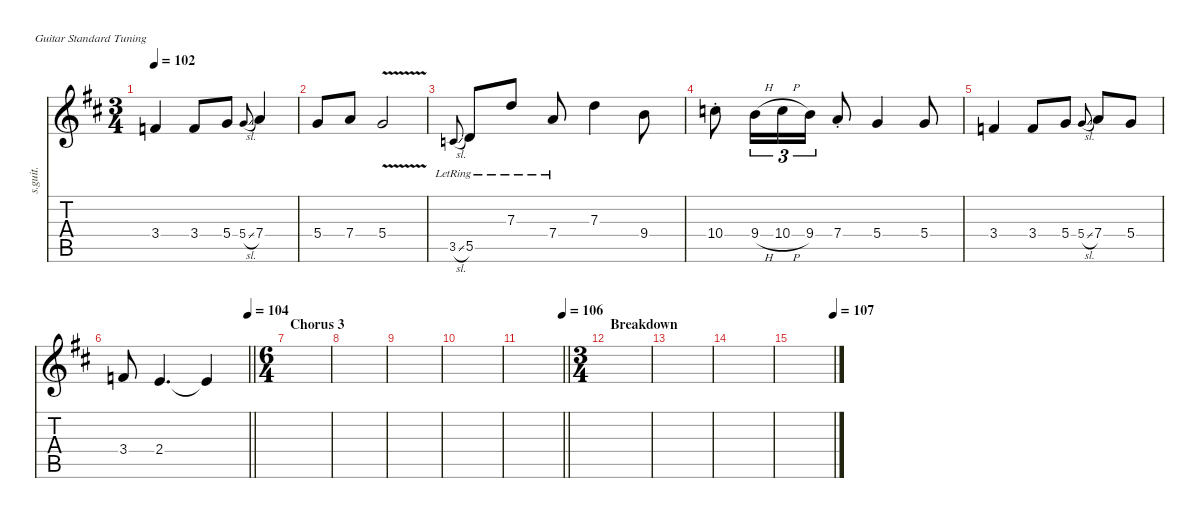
\defaultSystemsLayout 4
\hideDynamics
\bracketExtendMode nobrackets
\otherSystemsTrackNameOrientation horizontal
\track ("Kirk Hammett (Acoustic)" "s.guit.") {defaultSystemsLayout 32 instrument acousticguitarsteel}
\staff {score tabs}
\tuning (E4 B3 G3 D3 A2 E2)
\ts (3 4)
\tempo 102
\clef g2
\ks bminor
3.4{acc forcenatural}.4{dy f beam Up} 3.4{acc forcenatural}.8{beam Up} 5.4{acc forcenatural}.8{beam Up} 5.4{sl acc forcenatural}.8{gr onbeat dy mf beam Up} 7.4{acc forcenatural}.4{dy f beam Up} |
5.4{acc forcenatural}.8{beam Up} 7.4{acc forcenatural}.8{beam Up} 5.4{v acc forcenatural}.2{beam Up} |
3.5{sl lr acc forcenatural}.8{gr onbeat dy mf beam Up} 5.5{lr acc forcenatural}.8{dy f beam Up} 7.3{lr acc forcenatural}.8{beam Up} 7.4{lr acc forcenatural}.8{beam Up} 7.3{acc forcenatural}.4{beam Down} 9.4{acc forcenatural}.8{beam Down} |
10.4{st acc forcenatural}.8{beam Down} 9.4{h acc forcenatural}.16{tu (3 2) beam Down} 10.4{h acc forcenatural}.16{tu (3 2) beam Down} 9.4{acc forcenatural}.16{tu (3 2) beam Down} 7.4{st acc forcenatural}.8{beam Up} 5.4{acc forcenatural}.4{beam Up} 5.4{acc forcenatural}.8{beam Up} |
3.4{acc forcenatural}.4{beam Up} 3.4{acc forcenatural}.8{beam Up} 5.4{acc forcenatural}.8{beam Up} 5.4{sl acc forcenatural}.8{gr onbeat dy mf beam Up} 7.4{acc forcenatural}.8{dy f beam Up} 5.4{acc forcenatural}.8{beam Up} |
\tempo (104 1)
\barLineRight lightlight
3.4{acc forcenatural}.8{beam Up} 2.4{acc forcenatural}.4{d beam Up} 2.4{t acc forcenatural}.4{beam Up} |
\ts (6 4)
\beaming (8 6 6)
\section ("" "Chorus 3")
|
|
|
|
\tempo (106 1)
\barLineRight lightlight
|
\ts (3 4)
\beaming (8 2 2 2)
\section ("" "Breakdown")
|
|
|
\tempo (107 1)
